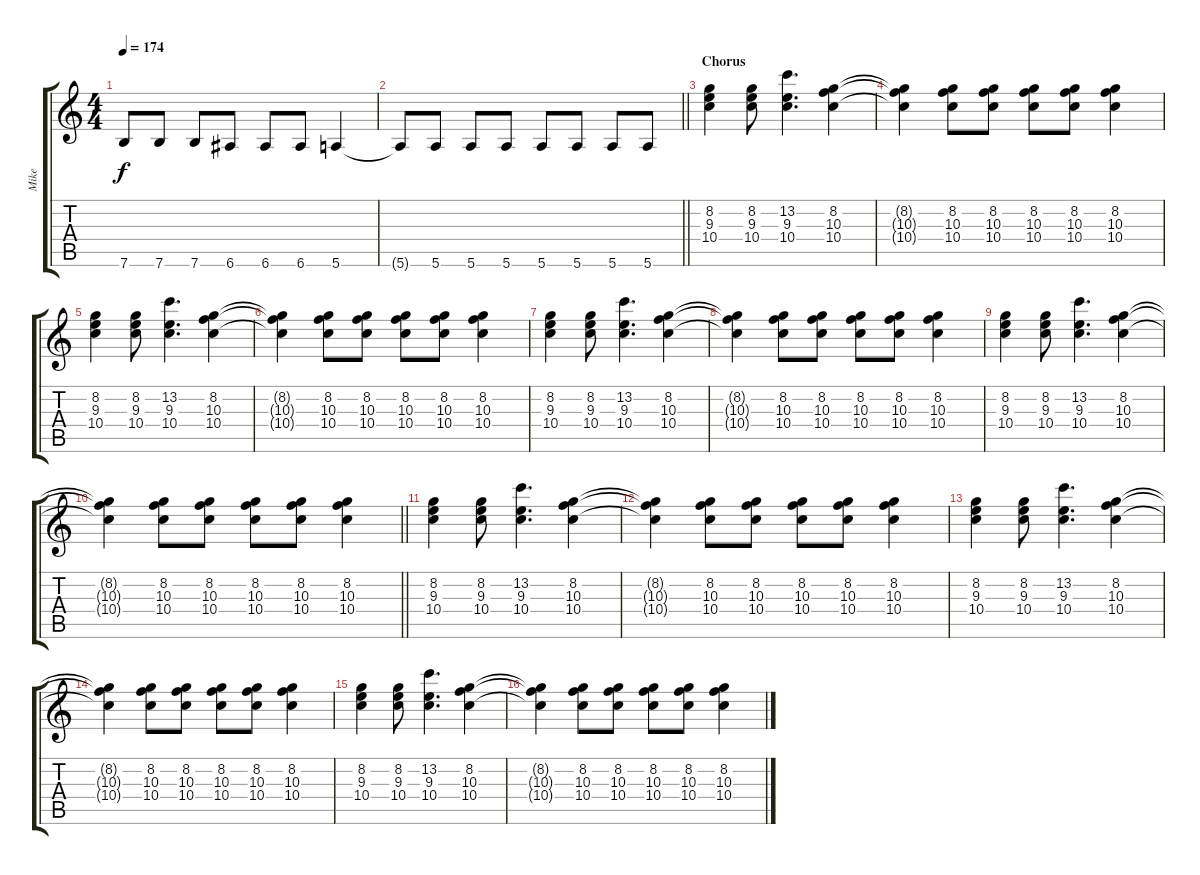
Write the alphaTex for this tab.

\track ("Mike" "Mike") {instrument distortionguitar}
\staff {score tabs}
\tuning (E4 B3 G3 D3 A2 E2) {hide}
\ts (4 4)
\tempo 174
\clef g2
\ks c
7.6.8{dy f} 7.6.8 7.6.8 6.6.8 6.6.8 6.6.8 5.6.4 |
\barLineRight lightlight
5.6{t}.8 5.6.8 5.6.8 5.6.8 5.6.8 5.6.8 5.6.8 5.6.8 |
\section ("" "Chorus")
(8.2 9.3 10.4).4 (8.2 9.3 10.4).8 (13.2 9.3 10.4).4{d} (8.2 10.3 10.4).4 |
(8.2{t} 10.3{t} 10.4{t}).4 (8.2 10.3 10.4).8 (8.2 10.3 10.4).8 (8.2 10.3 10.4).8 (8.2 10.3 10.4).8 (8.2 10.3 10.4).4 |
(8.2 9.3 10.4).4 (8.2 9.3 10.4).8 (13.2 9.3 10.4).4{d} (8.2 10.3 10.4).4 |
(8.2{t} 10.3{t} 10.4{t}).4 (8.2 10.3 10.4).8 (8.2 10.3 10.4).8 (8.2 10.3 10.4).8 (8.2 10.3 10.4).8 (8.2 10.3 10.4).4 |
(8.2 9.3 10.4).4 (8.2 9.3 10.4).8 (13.2 9.3 10.4).4{d} (8.2 10.3 10.4).4 |
(8.2{t} 10.3{t} 10.4{t}).4 (8.2 10.3 10.4).8 (8.2 10.3 10.4).8 (8.2 10.3 10.4).8 (8.2 10.3 10.4).8 (8.2 10.3 10.4).4 |
(8.2 9.3 10.4).4 (8.2 9.3 10.4).8 (13.2 9.3 10.4).4{d} (8.2 10.3 10.4).4 |
\barLineRight lightlight
(8.2{t} 10.3{t} 10.4{t}).4 (8.2 10.3 10.4).8 (8.2 10.3 10.4).8 (8.2 10.3 10.4).8 (8.2 10.3 10.4).8 (8.2 10.3 10.4).4 |
(8.2 9.3 10.4).4 (8.2 9.3 10.4).8 (13.2 9.3 10.4).4{d} (8.2 10.3 10.4).4 |
(8.2{t} 10.3{t} 10.4{t}).4 (8.2 10.3 10.4).8 (8.2 10.3 10.4).8 (8.2 10.3 10.4).8 (8.2 10.3 10.4).8 (8.2 10.3 10.4).4 |
(8.2 9.3 10.4).4 (8.2 9.3 10.4).8 (13.2 9.3 10.4).4{d} (8.2 10.3 10.4).4 |
(8.2{t} 10.3{t} 10.4{t}).4 (8.2 10.3 10.4).8 (8.2 10.3 10.4).8 (8.2 10.3 10.4).8 (8.2 10.3 10.4).8 (8.2 10.3 10.4).4 |
(8.2 9.3 10.4).4 (8.2 9.3 10.4).8 (13.2 9.3 10.4).4{d} (8.2 10.3 10.4).4 |
(8.2{t} 10.3{t} 10.4{t}).4 (8.2 10.3 10.4).8 (8.2 10.3 10.4).8 (8.2 10.3 10.4).8 (8.2 10.3 10.4).8 (8.2 10.3 10.4).4
